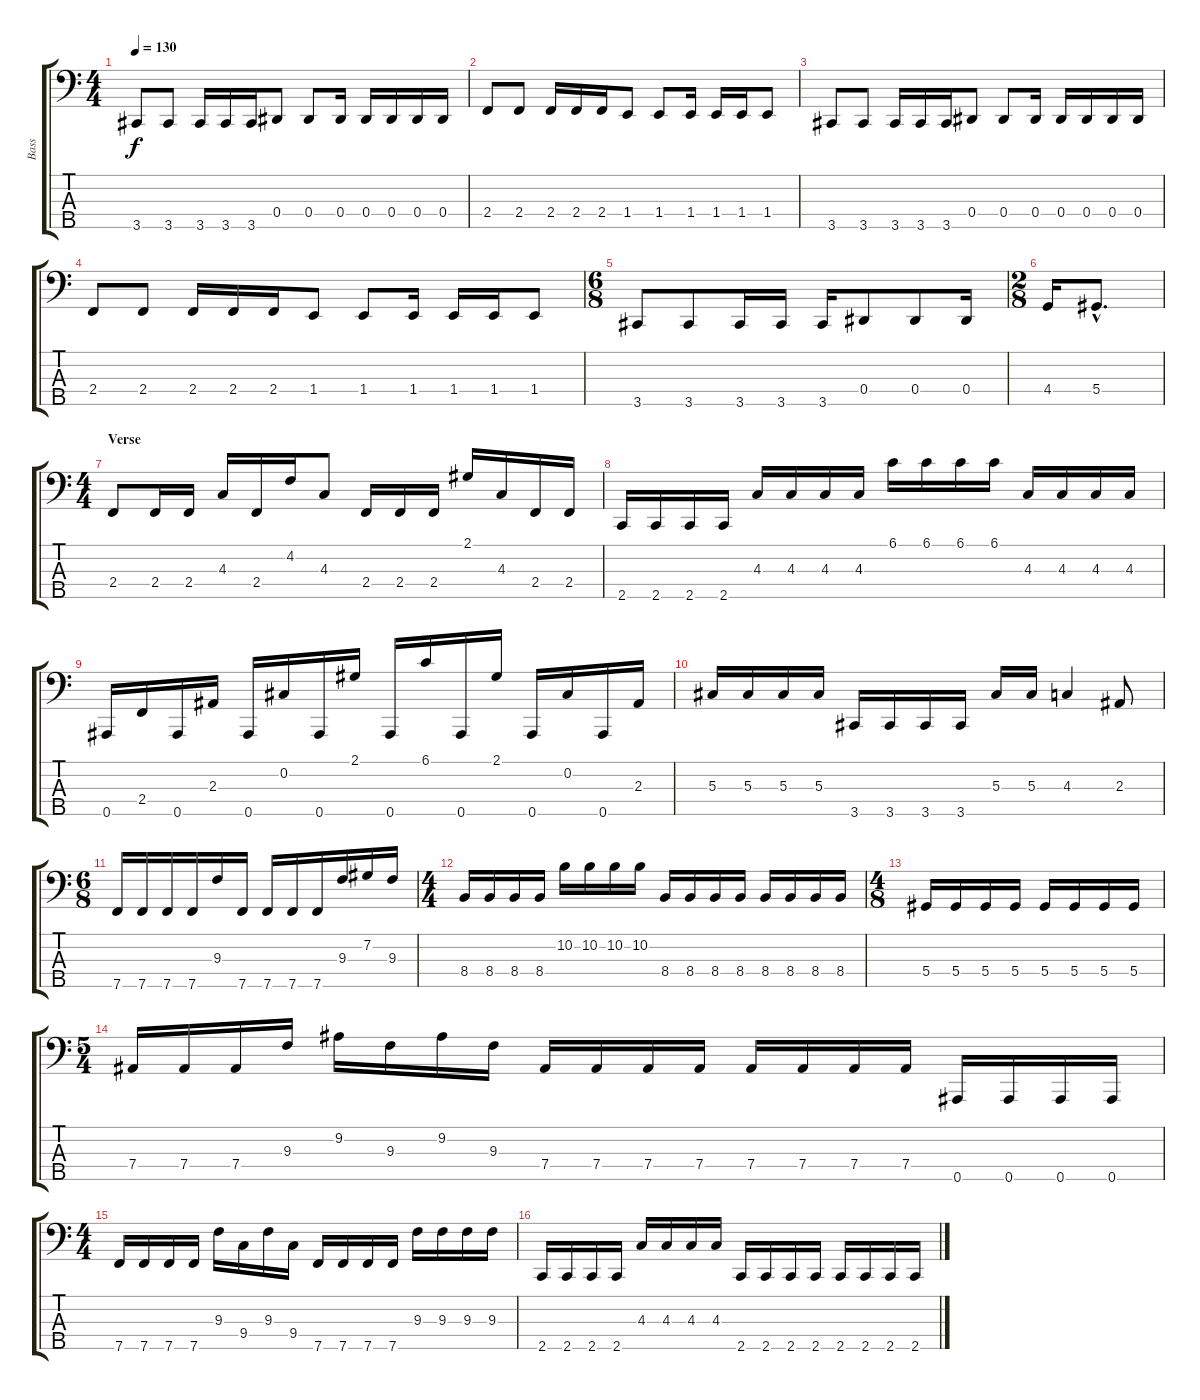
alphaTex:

\track ("Bass" "Bass") {instrument electricbassfinger}
\staff {score tabs}
\tuning (Gb2 Db2 Ab1 Eb1 Bb0) {hide}
\ts (4 4)
\tempo 130
\clef f4
\ks c
3.5.8{dy f} 3.5.8 3.5.16 3.5.16 3.5.16 0.4.8 0.4.8 0.4.16 0.4.16 0.4.16 0.4.16 0.4.16 |
2.4.8 2.4.8 2.4.16 2.4.16 2.4.16 1.4.8 1.4.8 1.4.16 1.4.16 1.4.16 1.4.8 |
3.5.8 3.5.8 3.5.16 3.5.16 3.5.16 0.4.8 0.4.8 0.4.16 0.4.16 0.4.16 0.4.16 0.4.16 |
2.4.8 2.4.8 2.4.16 2.4.16 2.4.16 1.4.8 1.4.8 1.4.16 1.4.16 1.4.16 1.4.8 |
\ts (6 8)
3.5.8 3.5.8 3.5.16 3.5.16 3.5.16 0.4.8 0.4.8 0.4.16 |
\ts (2 8)
4.4.16 5.4{hac}.8{d} |
\ts (4 4)
\section ("" "Verse")
2.4.8 2.4.16 2.4.16 4.3.16 2.4.16 4.2.16 4.3.8 2.4.16 2.4.16 2.4.16 2.1.16 4.3.16 2.4.16 2.4.16 |
2.5.16 2.5.16 2.5.16 2.5.16 4.3.16 4.3.16 4.3.16 4.3.16 6.1.16 6.1.16 6.1.16 6.1.16 4.3.16 4.3.16 4.3.16 4.3.16 |
0.5.16 2.4.16 0.5.16 2.3.16 0.5.16 0.2.16 0.5.16 2.1.16 0.5.16 6.1.16 0.5.16 2.1.16 0.5.16 0.2.16 0.5.16 2.3.16 |
5.3.16 5.3.16 5.3.16 5.3.16 3.5.16 3.5.16 3.5.16 3.5.16 5.3.16 5.3.16 4.3.4 2.3.8 |
\ts (6 8)
7.5.16 7.5.16 7.5.16 7.5.16 9.3.16 7.5.16 7.5.16 7.5.16 7.5.16 9.3.16 7.2.16 9.3.16 |
\ts (4 4)
8.4.16 8.4.16 8.4.16 8.4.16 10.2.16 10.2.16 10.2.16 10.2.16 8.4.16 8.4.16 8.4.16 8.4.16 8.4.16 8.4.16 8.4.16 8.4.16 |
\ts (4 8)
5.4.16 5.4.16 5.4.16 5.4.16 5.4.16 5.4.16 5.4.16 5.4.16 |
\ts (5 4)
7.4.16 7.4.16 7.4.16 9.3.16 9.2.16 9.3.16 9.2.16 9.3.16 7.4.16 7.4.16 7.4.16 7.4.16 7.4.16 7.4.16 7.4.16 7.4.16 0.5.16 0.5.16 0.5.16 0.5.16 |
\ts (4 4)
7.5.16 7.5.16 7.5.16 7.5.16 9.3.16 9.4.16 9.3.16 9.4.16 7.5.16 7.5.16 7.5.16 7.5.16 9.3.16 9.3.16 9.3.16 9.3.16 |
2.5.16 2.5.16 2.5.16 2.5.16 4.3.16 4.3.16 4.3.16 4.3.16 2.5.16 2.5.16 2.5.16 2.5.16 2.5.16 2.5.16 2.5.16 2.5.16
